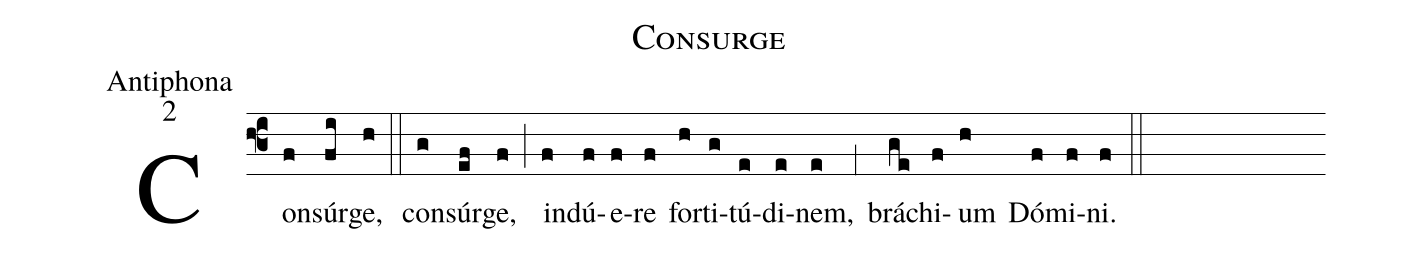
name:Consurge;
office-part:Antiphona;
mode:2;
%%
(f3) Con(f)súr(fi)ge,(h) (::) con(g)súr(ef)ge,(f) (;) in(f)dú(f)e(f)re(f) for(h)ti(g)tú(e)di(e)nem,(e) (;1) brá(ge)chi(f)um(h) Dó(f)mi(f)ni.(f) (::)
